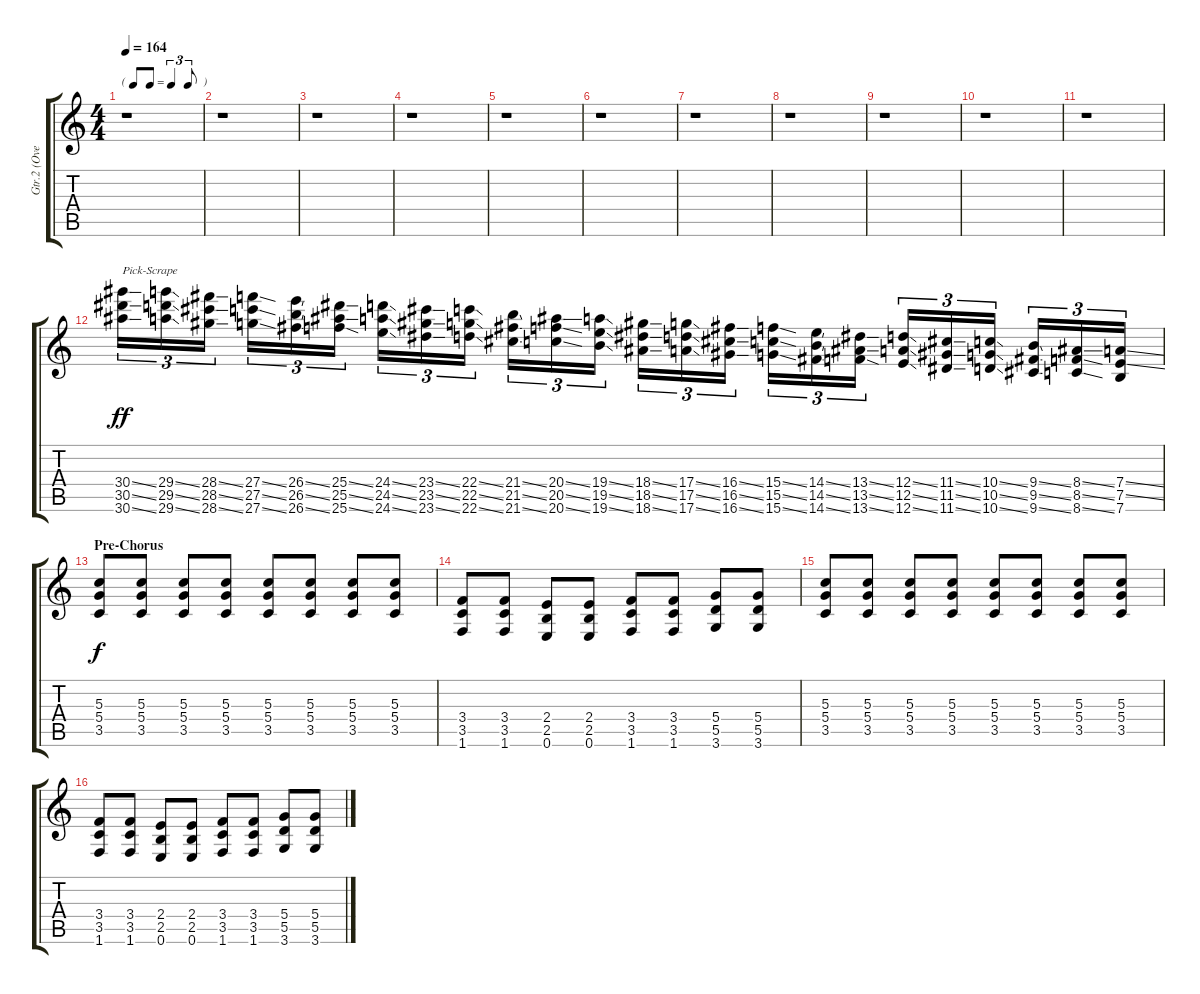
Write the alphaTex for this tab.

\track ("Gtr.2 (Overdriven)" "Gtr.2 (Ove") {instrument overdrivenguitar}
\staff {score tabs}
\tuning (E4 B3 G3 D3 A2 E2) {hide}
\ts (4 4)
\tf triplet8th
\tempo 164
\clef g2
\ks c
r.1{dy f volume 14} |
r.1 |
r.1 |
r.1 |
r.1 |
r.1 |
r.1 |
r.1 |
r.1 |
r.1 |
r.1 |
(30.4{ss} 30.5{ss} 30.6{ss}).16{tu (3 2) txt "Pick-Scrape" dy ff} (29.4{ss} 29.5{ss} 29.6{ss}).16{tu (3 2)} (28.4{ss} 28.5{ss} 28.6{ss}).16{tu (3 2)} (27.4{ss} 27.5{ss} 27.6{ss}).16{tu (3 2)} (26.4{ss} 26.5{ss} 26.6{ss}).16{tu (3 2)} (25.4{ss} 25.5{ss} 25.6{ss}).16{tu (3 2)} (24.4{ss} 24.5{ss} 24.6{ss}).16{tu (3 2)} (23.4{ss} 23.5{ss} 23.6{ss}).16{tu (3 2)} (22.4{ss} 22.5{ss} 22.6{ss}).16{tu (3 2)} (21.4{ss} 21.5{ss} 21.6{ss}).16{tu (3 2)} (20.4{ss} 20.5{ss} 20.6{ss}).16{tu (3 2)} (19.4{ss} 19.5{ss} 19.6{ss}).16{tu (3 2)} (18.4{ss} 18.5{ss} 18.6{ss}).16{tu (3 2)} (17.4{ss} 17.5{ss} 17.6{ss}).16{tu (3 2)} (16.4{ss} 16.5{ss} 16.6{ss}).16{tu (3 2)} (15.4{ss} 15.5{ss} 15.6{ss}).16{tu (3 2)} (14.4{ss} 14.5{ss} 14.6{ss}).16{tu (3 2)} (13.4{ss} 13.5{ss} 13.6{ss}).16{tu (3 2)} (12.4{ss} 12.5{ss} 12.6{ss}).16{tu (3 2)} (11.4{ss} 11.5{ss} 11.6{ss}).16{tu (3 2)} (10.4{ss} 10.5{ss} 10.6{ss}).16{tu (3 2)} (9.4{ss} 9.5{ss} 9.6{ss}).16{tu (3 2)} (8.4{ss} 8.5{ss} 8.6{ss}).16{tu (3 2)} (7.4{ss} 7.5{ss} 7.6).16{tu (3 2)} |
\section ("" "Pre-Chorus")
(5.3 5.4 3.5).8{dy f} (5.3 5.4 3.5).8 (5.3 5.4 3.5).8 (5.3 5.4 3.5).8 (5.3 5.4 3.5).8 (5.3 5.4 3.5).8 (5.3 5.4 3.5).8 (5.3 5.4 3.5).8 |
(3.4 3.5 1.6).8 (3.4 3.5 1.6).8 (2.4 2.5 0.6).8 (2.4 2.5 0.6).8 (3.4 3.5 1.6).8 (3.4 3.5 1.6).8 (5.4 5.5 3.6).8 (5.4 5.5 3.6).8 |
(5.3 5.4 3.5).8 (5.3 5.4 3.5).8 (5.3 5.4 3.5).8 (5.3 5.4 3.5).8 (5.3 5.4 3.5).8 (5.3 5.4 3.5).8 (5.3 5.4 3.5).8 (5.3 5.4 3.5).8 |
(3.4 3.5 1.6).8 (3.4 3.5 1.6).8 (2.4 2.5 0.6).8 (2.4 2.5 0.6).8 (3.4 3.5 1.6).8 (3.4 3.5 1.6).8 (5.4 5.5 3.6).8 (5.4 5.5 3.6).8
